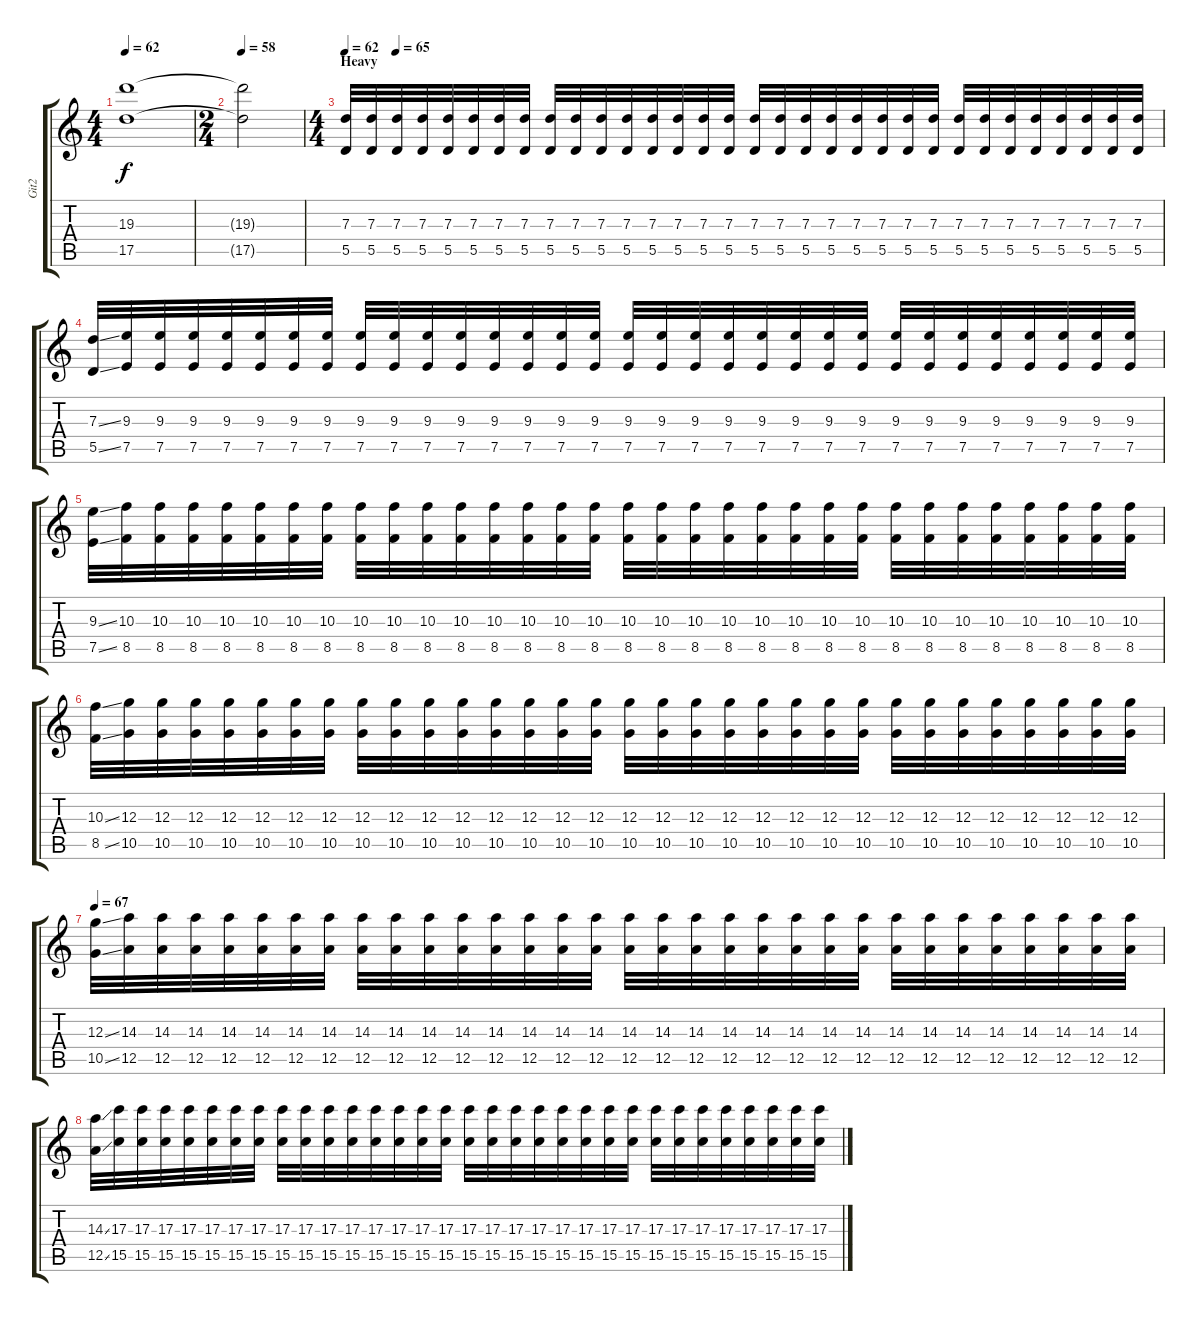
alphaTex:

\track ("Git2" "Git2") {instrument acousticguitarnylon}
\staff {score tabs}
\tuning (E4 B3 G3 D3 A2 E2) {hide}
\ts (4 4)
\tempo 62
\clef g2
\ks c
(19.3{t} 17.5{t}).1{dy f} |
\ts (2 4)
\tempo 58
(19.3{t} 17.5{t}).2 |
\ts (4 4)
\section ("" "Heavy")
\tempo 62
\tempo (65 0.0625)
(7.3 5.5).32{volume 16 instrument lead5charang} (7.3 5.5).32 (7.3 5.5).32 (7.3 5.5).32 (7.3 5.5).32 (7.3 5.5).32 (7.3 5.5).32 (7.3 5.5).32 (7.3 5.5).32 (7.3 5.5).32 (7.3 5.5).32 (7.3 5.5).32 (7.3 5.5).32 (7.3 5.5).32 (7.3 5.5).32 (7.3 5.5).32 (7.3 5.5).32 (7.3 5.5).32 (7.3 5.5).32 (7.3 5.5).32 (7.3 5.5).32 (7.3 5.5).32 (7.3 5.5).32 (7.3 5.5).32 (7.3 5.5).32 (7.3 5.5).32 (7.3 5.5).32 (7.3 5.5).32 (7.3 5.5).32 (7.3 5.5).32 (7.3 5.5).32 (7.3 5.5).32 |
(7.3{ss} 5.5{ss}).32 (9.3 7.5).32 (9.3 7.5).32 (9.3 7.5).32 (9.3 7.5).32 (9.3 7.5).32 (9.3 7.5).32 (9.3 7.5).32 (9.3 7.5).32 (9.3 7.5).32 (9.3 7.5).32 (9.3 7.5).32 (9.3 7.5).32 (9.3 7.5).32 (9.3 7.5).32 (9.3 7.5).32 (9.3 7.5).32 (9.3 7.5).32 (9.3 7.5).32 (9.3 7.5).32 (9.3 7.5).32 (9.3 7.5).32 (9.3 7.5).32 (9.3 7.5).32 (9.3 7.5).32 (9.3 7.5).32 (9.3 7.5).32 (9.3 7.5).32 (9.3 7.5).32 (9.3 7.5).32 (9.3 7.5).32 (9.3 7.5).32 |
(9.3{ss} 7.5{ss}).32 (10.3 8.5).32 (10.3 8.5).32 (10.3 8.5).32 (10.3 8.5).32 (10.3 8.5).32 (10.3 8.5).32 (10.3 8.5).32 (10.3 8.5).32 (10.3 8.5).32 (10.3 8.5).32 (10.3 8.5).32 (10.3 8.5).32 (10.3 8.5).32 (10.3 8.5).32 (10.3 8.5).32 (10.3 8.5).32 (10.3 8.5).32 (10.3 8.5).32 (10.3 8.5).32 (10.3 8.5).32 (10.3 8.5).32 (10.3 8.5).32 (10.3 8.5).32 (10.3 8.5).32 (10.3 8.5).32 (10.3 8.5).32 (10.3 8.5).32 (10.3 8.5).32 (10.3 8.5).32 (10.3 8.5).32 (10.3 8.5).32 |
(10.3{ss} 8.5{ss}).32 (12.3 10.5).32 (12.3 10.5).32 (12.3 10.5).32 (12.3 10.5).32 (12.3 10.5).32 (12.3 10.5).32 (12.3 10.5).32 (12.3 10.5).32 (12.3 10.5).32 (12.3 10.5).32 (12.3 10.5).32 (12.3 10.5).32 (12.3 10.5).32 (12.3 10.5).32 (12.3 10.5).32 (12.3 10.5).32 (12.3 10.5).32 (12.3 10.5).32 (12.3 10.5).32 (12.3 10.5).32 (12.3 10.5).32 (12.3 10.5).32 (12.3 10.5).32 (12.3 10.5).32 (12.3 10.5).32 (12.3 10.5).32 (12.3 10.5).32 (12.3 10.5).32 (12.3 10.5).32 (12.3 10.5).32 (12.3 10.5).32 |
\tempo 67
(12.3{ss} 10.5{ss}).32 (14.3 12.5).32 (14.3 12.5).32 (14.3 12.5).32 (14.3 12.5).32 (14.3 12.5).32 (14.3 12.5).32 (14.3 12.5).32 (14.3 12.5).32 (14.3 12.5).32 (14.3 12.5).32 (14.3 12.5).32 (14.3 12.5).32 (14.3 12.5).32 (14.3 12.5).32 (14.3 12.5).32 (14.3 12.5).32 (14.3 12.5).32 (14.3 12.5).32 (14.3 12.5).32 (14.3 12.5).32 (14.3 12.5).32 (14.3 12.5).32 (14.3 12.5).32 (14.3 12.5).32 (14.3 12.5).32 (14.3 12.5).32 (14.3 12.5).32 (14.3 12.5).32 (14.3 12.5).32 (14.3 12.5).32 (14.3 12.5).32 |
(14.3{ss} 12.5{ss}).32 (17.3 15.5).32 (17.3 15.5).32 (17.3 15.5).32 (17.3 15.5).32 (17.3 15.5).32 (17.3 15.5).32 (17.3 15.5).32 (17.3 15.5).32 (17.3 15.5).32 (17.3 15.5).32 (17.3 15.5).32 (17.3 15.5).32 (17.3 15.5).32 (17.3 15.5).32 (17.3 15.5).32 (17.3 15.5).32 (17.3 15.5).32 (17.3 15.5).32 (17.3 15.5).32 (17.3 15.5).32 (17.3 15.5).32 (17.3 15.5).32 (17.3 15.5).32 (17.3 15.5).32 (17.3 15.5).32 (17.3 15.5).32 (17.3 15.5).32 (17.3 15.5).32 (17.3 15.5).32 (17.3 15.5).32 (17.3 15.5).32
